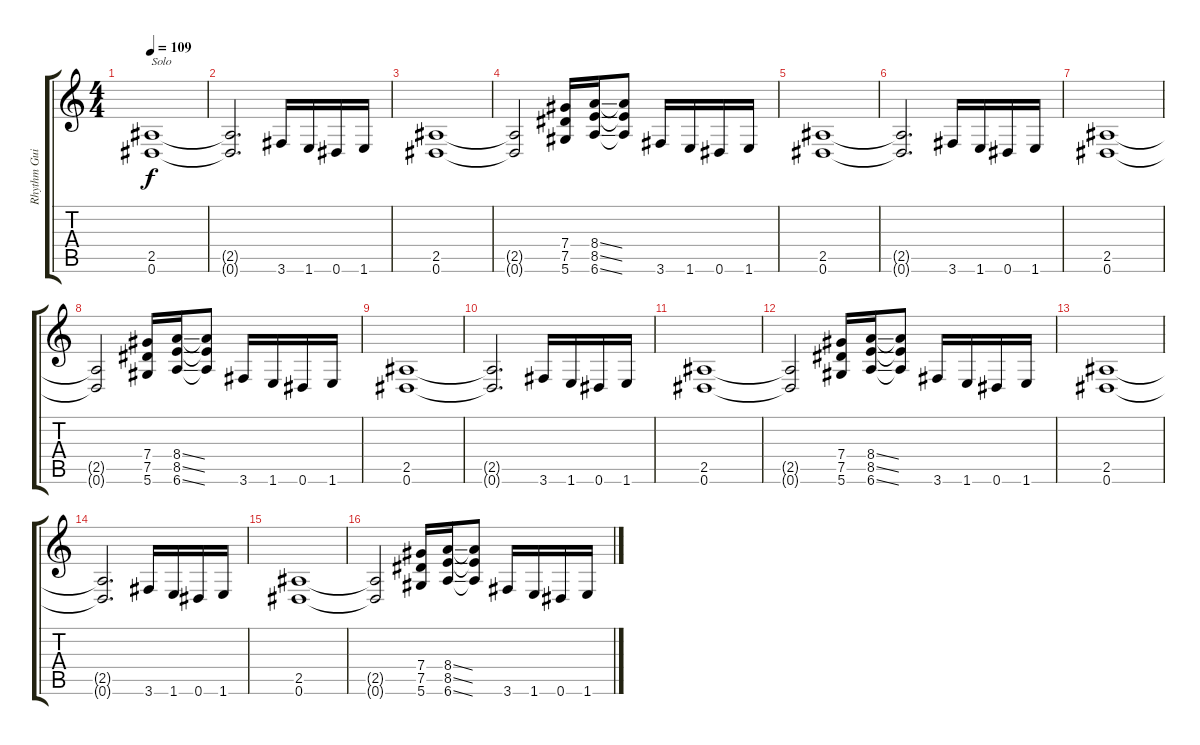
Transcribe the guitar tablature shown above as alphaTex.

\track ("Rhythm Guitar" "Rhythm Gui") {instrument distortionguitar}
\staff {score tabs}
\tuning (Eb4 Bb3 Gb3 Db3 Ab2 Eb2) {hide}
\ts (4 4)
\tempo 109
\clef g2
\ks c
(2.5 0.6).1{txt "Solo" dy f} |
(2.5{t} 0.6{t}).2{d} 3.6.16 1.6.16 0.6.16 1.6.16 |
(2.5 0.6).1 |
(2.5{t} 0.6{t}).2 (7.4 7.5 5.6).16 (8.4{ss} 8.5{ss} 6.6{ss}).16 (8.4{t} 8.5{t} 6.6{t}).8 3.6.16 1.6.16 0.6.16 1.6.16 |
(2.5 0.6).1 |
(2.5{t} 0.6{t}).2{d} 3.6.16 1.6.16 0.6.16 1.6.16 |
(2.5 0.6).1 |
(2.5{t} 0.6{t}).2 (7.4 7.5 5.6).16 (8.4{ss} 8.5{ss} 6.6{ss}).16 (8.4{t} 8.5{t} 6.6{t}).8 3.6.16 1.6.16 0.6.16 1.6.16 |
(2.5 0.6).1 |
(2.5{t} 0.6{t}).2{d} 3.6.16 1.6.16 0.6.16 1.6.16 |
(2.5 0.6).1 |
(2.5{t} 0.6{t}).2 (7.4 7.5 5.6).16 (8.4{ss} 8.5{ss} 6.6{ss}).16 (8.4{t} 8.5{t} 6.6{t}).8 3.6.16 1.6.16 0.6.16 1.6.16 |
(2.5 0.6).1 |
(2.5{t} 0.6{t}).2{d} 3.6.16 1.6.16 0.6.16 1.6.16 |
(2.5 0.6).1 |
(2.5{t} 0.6{t}).2 (7.4 7.5 5.6).16 (8.4{ss} 8.5{ss} 6.6{ss}).16 (8.4{t} 8.5{t} 6.6{t}).8 3.6.16 1.6.16 0.6.16 1.6.16
